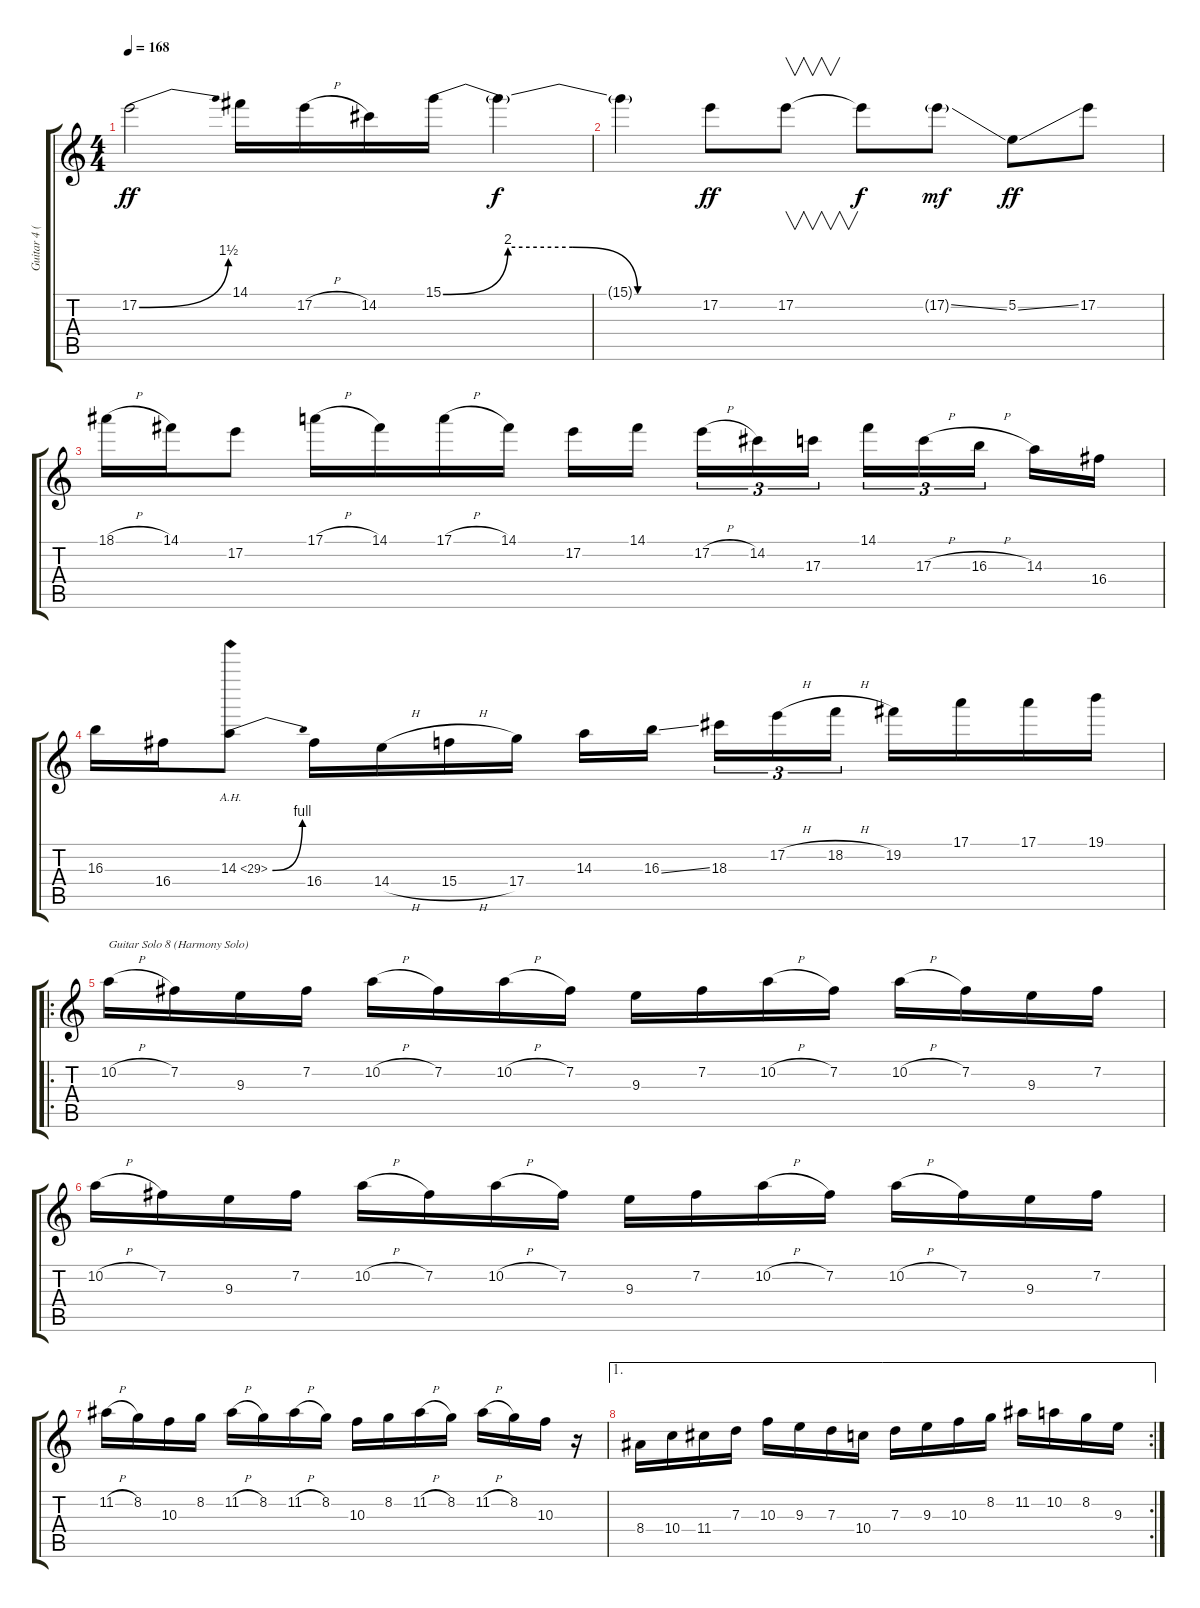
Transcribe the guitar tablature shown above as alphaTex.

\track ("Guitar 4 (Al Pitrelli's Solos)" "Guitar 4 (") {instrument distortionguitar}
\staff {score tabs}
\tuning (E4 B3 G3 D3 A2 E2) {hide}
\ts (4 4)
\tempo 168
\clef g2
\ks c
17.2{be (bend 0 0 60 6)}.2{dy ff} 14.1.16 17.2{h}.16 14.2.16 15.1{be (custom 0 0 15 8 30 8 45 0 60 0)}.16 15.1{t}.4{dy f} |
15.1{t}.4 17.2.8{dy ff} 17.2.8{v} 17.2{t}.8{dy f} 17.2{ss g}.8{dy mf} 5.2{ss}.8{dy ff} 17.2.8 |
18.1{h}.16 14.1.16 17.2.8 17.1{h}.16 14.1.16 17.1{h}.16 14.1.16 17.2.16 14.1.16 17.2{h}.16{tu (3 2)} 14.2.16{tu (3 2)} 17.3.16{tu (3 2)} 14.1.16{tu (3 2)} 17.3{h}.16{tu (3 2)} 16.3{h}.16{tu (3 2)} 14.3.16 16.4.16 |
16.3.16 16.4.16 14.3{be (bend 0 0 60 4) ah 15}.8 16.4.16 14.4{h}.16 15.4{h}.16 17.4.16 14.3.16 16.3{ss}.16 18.3.16{tu (3 2)} 17.2{h}.16{tu (3 2)} 18.2{h}.16{tu (3 2)} 19.2.16 17.1.16 17.1.16 19.1.16 |
\ro
10.2{h}.16{txt "Guitar Solo 8 (Harmony Solo)"} 7.2.16 9.3.16 7.2.16 10.2{h}.16 7.2.16 10.2{h}.16 7.2.16 9.3.16 7.2.16 10.2{h}.16 7.2.16 10.2{h}.16 7.2.16 9.3.16 7.2.16 |
10.2{h}.16 7.2.16 9.3.16 7.2.16 10.2{h}.16 7.2.16 10.2{h}.16 7.2.16 9.3.16 7.2.16 10.2{h}.16 7.2.16 10.2{h}.16 7.2.16 9.3.16 7.2.16 |
11.2{h}.16 8.2.16 10.3.16 8.2.16 11.2{h}.16 8.2.16 11.2{h}.16 8.2.16 10.3.16 8.2.16 11.2{h}.16 8.2.16 11.2{h}.16 8.2.16 10.3.16 r.16 |
\ae 1
\rc 2
8.4.16 10.4.16 11.4.16 7.3.16 10.3.16 9.3.16 7.3.16 10.4.16 7.3.16 9.3.16 10.3.16 8.2.16 11.2.16 10.2.16 8.2.16 9.3.16
